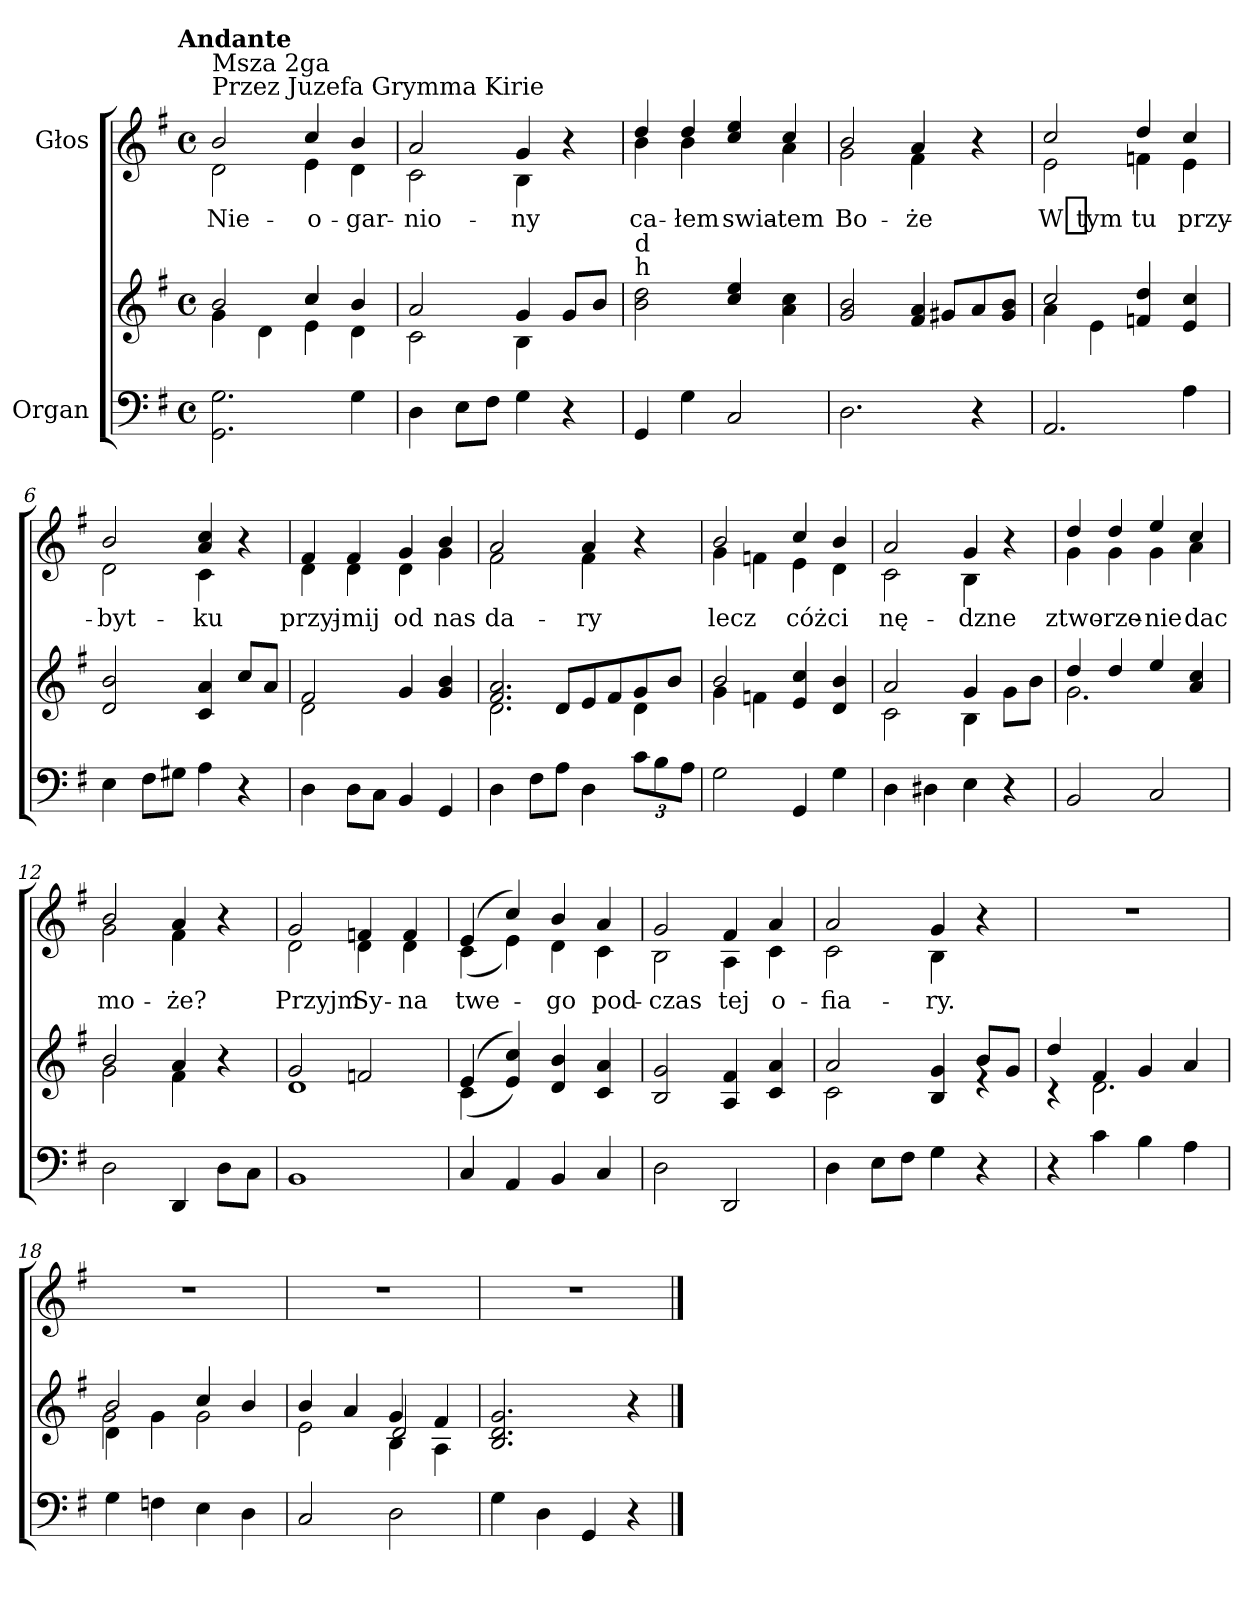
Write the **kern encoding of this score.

**kern	**kern	**kern	**text
*part2	*part2	*part1	*part1
*staff3	*staff2	*staff1	*staff1
*I"Organ	*	*I"Głos	*
*clefF4	*clefG2	*clefG2	*
*k[f#]	*k[f#]	*k[f#]	*
*G:	*G:	*G:	*
!!LO:TX:omd:t=Andante
*M4/4	*M4/4	*M4/4	*
*met(c)	*met(c)	*met(c)	*
*MM72	*MM72	*MM72	*
=1	=1	=1	=1
*	*^	*^	*
!	!	!	!LO:TX:a:t=Msza 2ga\nPrzez Juzefa Grymma Kirie	!	!
2.GG\ 2.G\	2b/	4g\	2b/	2d\	Nie-
.	.	4d\	.	.	.
.	4cc/	4e\	4cc/	4e\	-o-
4G\	4b/	4d\	4b/	4d\	-gar-
=2	=2	=2	=2	=2	=2
4D\	2a/	2c\	2a/	2c\	-nio-
8E\L	.	.	.	.	.
8F#\J	.	.	.	.	.
4G\	4g/	4B\	4g/	4B\	-ny
4r	8g/L	4rcyy	4r	4ryy	.
.	8b/J	.	.	.	.
*	*v	*v	*	*	*
=3	=3	=3	=3	=3
!	!LO:TX:a:t=d\nh	!	!	!
4GG/	2b\ 2dd\	4dd/	4b\	ca-
4G\	.	4dd/	4b\	-łem
2C/	4cc/ 4ee/	4cc/ 4ee/	4ryy	swia-
.	4a\ 4cc\	4cc/	4a\	-tem
=4	=4	=4	=4	=4
2.D\	2g/ 2b/	2b/	2g\	Bo-
!	!LO:N:vis=4	!	!	!
.	8f#/ 8a/	4a/	4f#\	-że
.	8g#X/L	.	.	.
4r	8a/	4r	4ryy	.
.	8g#/ 8b/J	.	.	.
=5	=5	=5	=5	=5
*	*^	*	*	*
2.AA/	2cc/	4a\	2cc/	2e\	W tym
.	.	4e\	.	.	.
.	4fn/ 4dd/	2rcyy	4dd/	4fn\	tu
4A\	4e/ 4cc/	.	4cc/	4e\	przy-
*	*v	*v	*	*	*
=6	=6	=6	=6	=6
4E\	2d/ 2b/	2b/	2d\	-byt-
8F#\L	.	.	.	.
8G#X\J	.	.	.	.
4A\	4c/ 4a/	4a/ 4cc/	4c\	-ku
4r	8cc/L	4r	4ryy	.
.	8a/J	.	.	.
=7	=7	=7	=7	=7
!	!LO:N:vis=2.	!	!	!
*	*^	*	*	*
4D\	2f#/	2d\	4f#/	4d\	przyj-
8D\L	.	.	4f#/	4d\	-mij
8C\J	.	.	.	.	.
4BB/	4g/	2reyy	4g/	4d\	od
4GG/	4g/ 4b/	.	4b/	4g\	nas
=8	=8	=8	=8	=8	=8
!	!LO:N:vis=2.	!	!	!	!
4D\	4.f#/ 4.a/	2.d\	2a/	2f#\	da-
8F#\L	.	.	.	.	.
8A\J	8d/L	.	.	.	.
4D\	8e/	.	4a/	4f#\	-ry
.	8f#/	.	.	.	.
12c\L	8g/	4d\	4r	4ryy	.
12B\	.	.	.	.	.
.	8b/J	.	.	.	.
12A\J	.	.	.	.	.
=9	=9	=9	=9	=9	=9
2G\	2b/	4g\	2b/	4g\	lecz
.	.	4fn\	.	4fn\	.
4GG/	4e/ 4cc/	2rcyy	4cc/	4e\	cóż
4G\	4d/ 4b/	.	4b/	4d\	ci
=10	=10	=10	=10	=10	=10
4D\	2a/	2c\	2a/	2c\	nę-
4D#X\	.	.	.	.	.
4E\	4g/	4B\	4g/	4B\	-dzne
4r	8g\L	4rAyy	4r	4ryy	.
.	8b\J	.	.	.	.
=11	=11	=11	=11	=11	=11
2BB/	4dd/	2.g\	4dd/	4g\	ztwo-
.	4dd/	.	4dd/	4g\	-rze-
2C/	4ee/	.	4ee/	4g\	-nie
.	4a/ 4cc/	4reyy	4cc/	4a\	dac
=12	=12	=12	=12	=12	=12
2D\	2b/	2g\	2b/	2g\	mo-
4DD/	4a/	4f#\	4a/	4f#\	-że?
8D\L	4r	4reyy	4r	4ryy	.
8C\J	.	.	.	.	.
=13	=13	=13	=13	=13	=13
1BB	2g/	1d	2g/	2d\	Przyjm
.	2fn/	.	4fn/	4d\	Sy-
.	.	.	4f/	4d\	-na
=14	=14	=14	=14	=14	=14
4C/	(4e/	(4c\	(4e/	(4c\	twe-
4AA/	4e/ 4cc/))	4reyy	4cc/)	4e\)	.
4BB/	4d/ 4b/	2rcyy	4b/	4d\	-go
4C/	4c/ 4a/	.	4a/	4c\	pod-
*	*v	*v	*	*	*
=15	=15	=15	=15	=15
2D\	2B/ 2g/	2g/	2B\	-czas
2DD/	4A/ 4f#/	4f#/	4A\	tej
.	4c/ 4a/	4a/	4c\	o-
=16	=16	=16	=16	=16
*	*^	*	*	*
4D\	2a/	2c\	2a/	2c\	-fia-
8E\L	.	.	.	.	.
8F#\J	.	.	.	.	.
4G\	4B/ 4g/	4rAyy	4g/	4B\	-ry.
4r	8b/L	4re	4r	4ryy	.
.	8g/J	.	.	.	.
*	*	*	*v	*v	*
=17	=17	=17	=17	=17
4r	4dd/	4r	1r	.
4c\	4f#/	2.d\	.	.
4B\	4g/	.	.	.
4A\	4a/	.	.	.
=18	=18	=18	=18	=18
*	*	*^	*	*
4G\	2b/	4d\	2g\	1r	.
4Fn\	.	4g\	.	.	.
4E\	4cc/	2g\	2rBByy	.	.
4D\	4b/	.	.	.	.
=19	=19	=19	=19	=19	=19
2C/	4b/	2e\	2rGGyy	1r	.
.	4a/	.	.	.	.
2D\	4g/	4B\	2d/	.	.
.	4f#/	4A\	.	.	.
*	*v	*v	*v	*	*
=20	=20	=20	=20
4G\	2.B/ 2.d/ 2.g/	1r	.
4D\	.	.	.
4GG/	.	.	.
4r	4r	.	.
==	==	==	==
*-	*-	*-	*-
